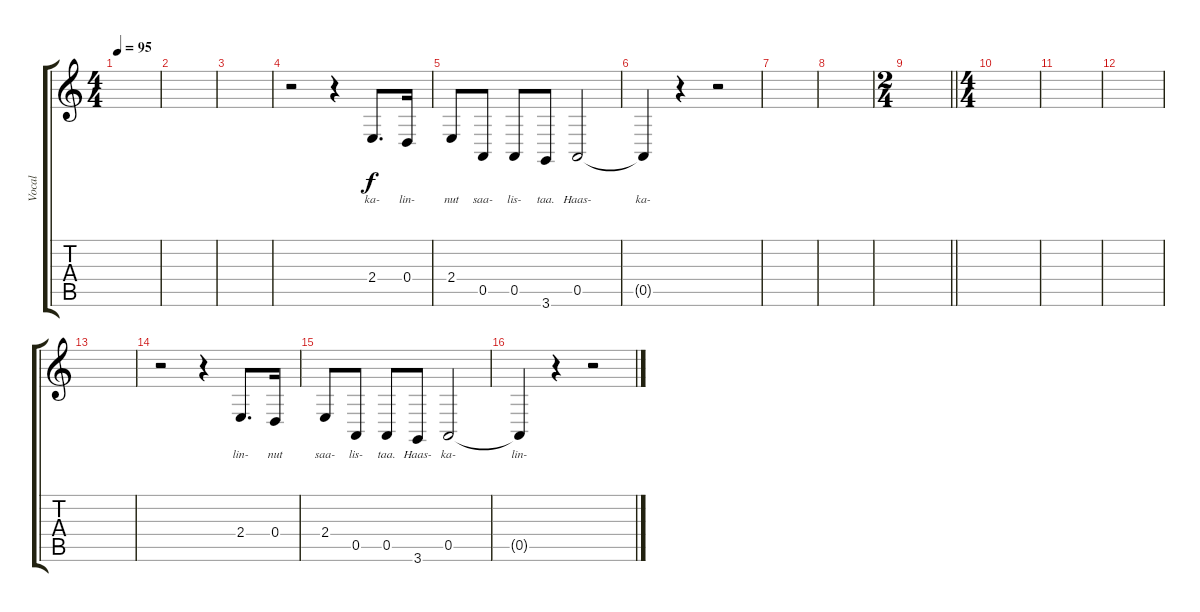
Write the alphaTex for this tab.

\track ("Vocal" "Vocal") {instrument oboe}
\staff {score tabs}
\tuning (E4 B3 G3 D3 A2 E2) {hide}
\ts (4 4)
\tempo 95
\clef g2
\ks c
|
|
|
r.2 r.4 2.4.8{d lyrics (0 "ka-") lyrics (1 "") lyrics (2 "") lyrics (3 "") lyrics (4 "")} 0.4.16{lyrics (0 "lin-") lyrics (1 "") lyrics (2 "") lyrics (3 "") lyrics (4 "")} |
2.4.8{lyrics (0 "nut") lyrics (1 "") lyrics (2 "") lyrics (3 "") lyrics (4 "")} 0.5.8{lyrics (0 "saa-") lyrics (1 "") lyrics (2 "") lyrics (3 "") lyrics (4 "")} 0.5.8{lyrics (0 "lis-") lyrics (1 "") lyrics (2 "") lyrics (3 "") lyrics (4 "")} 3.6.8{lyrics (0 "taa.") lyrics (1 "") lyrics (2 "") lyrics (3 "") lyrics (4 "")} 0.5.2{lyrics (0 "Haas-") lyrics (1 "") lyrics (2 "") lyrics (3 "") lyrics (4 "")} |
0.5{t}.4{lyrics (0 "ka-") lyrics (1 "") lyrics (2 "") lyrics (3 "") lyrics (4 "")} r.4 r.2 |
|
|
\ts (2 4)
\barLineRight lightlight
|
\ts (4 4)
|
|
|
|
r.2 r.4 2.4.8{d lyrics (0 "lin-") lyrics (1 "") lyrics (2 "") lyrics (3 "") lyrics (4 "")} 0.4.16{lyrics (0 "nut") lyrics (1 "") lyrics (2 "") lyrics (3 "") lyrics (4 "")} |
2.4.8{lyrics (0 "saa-") lyrics (1 "") lyrics (2 "") lyrics (3 "") lyrics (4 "")} 0.5.8{lyrics (0 "lis-") lyrics (1 "") lyrics (2 "") lyrics (3 "") lyrics (4 "")} 0.5.8{lyrics (0 "taa.") lyrics (1 "") lyrics (2 "") lyrics (3 "") lyrics (4 "")} 3.6.8{lyrics (0 "Haas-") lyrics (1 "") lyrics (2 "") lyrics (3 "") lyrics (4 "")} 0.5.2{lyrics (0 "ka-") lyrics (1 "") lyrics (2 "") lyrics (3 "") lyrics (4 "")} |
0.5{t}.4{lyrics (0 "lin-") lyrics (1 "") lyrics (2 "") lyrics (3 "") lyrics (4 "")} r.4 r.2
